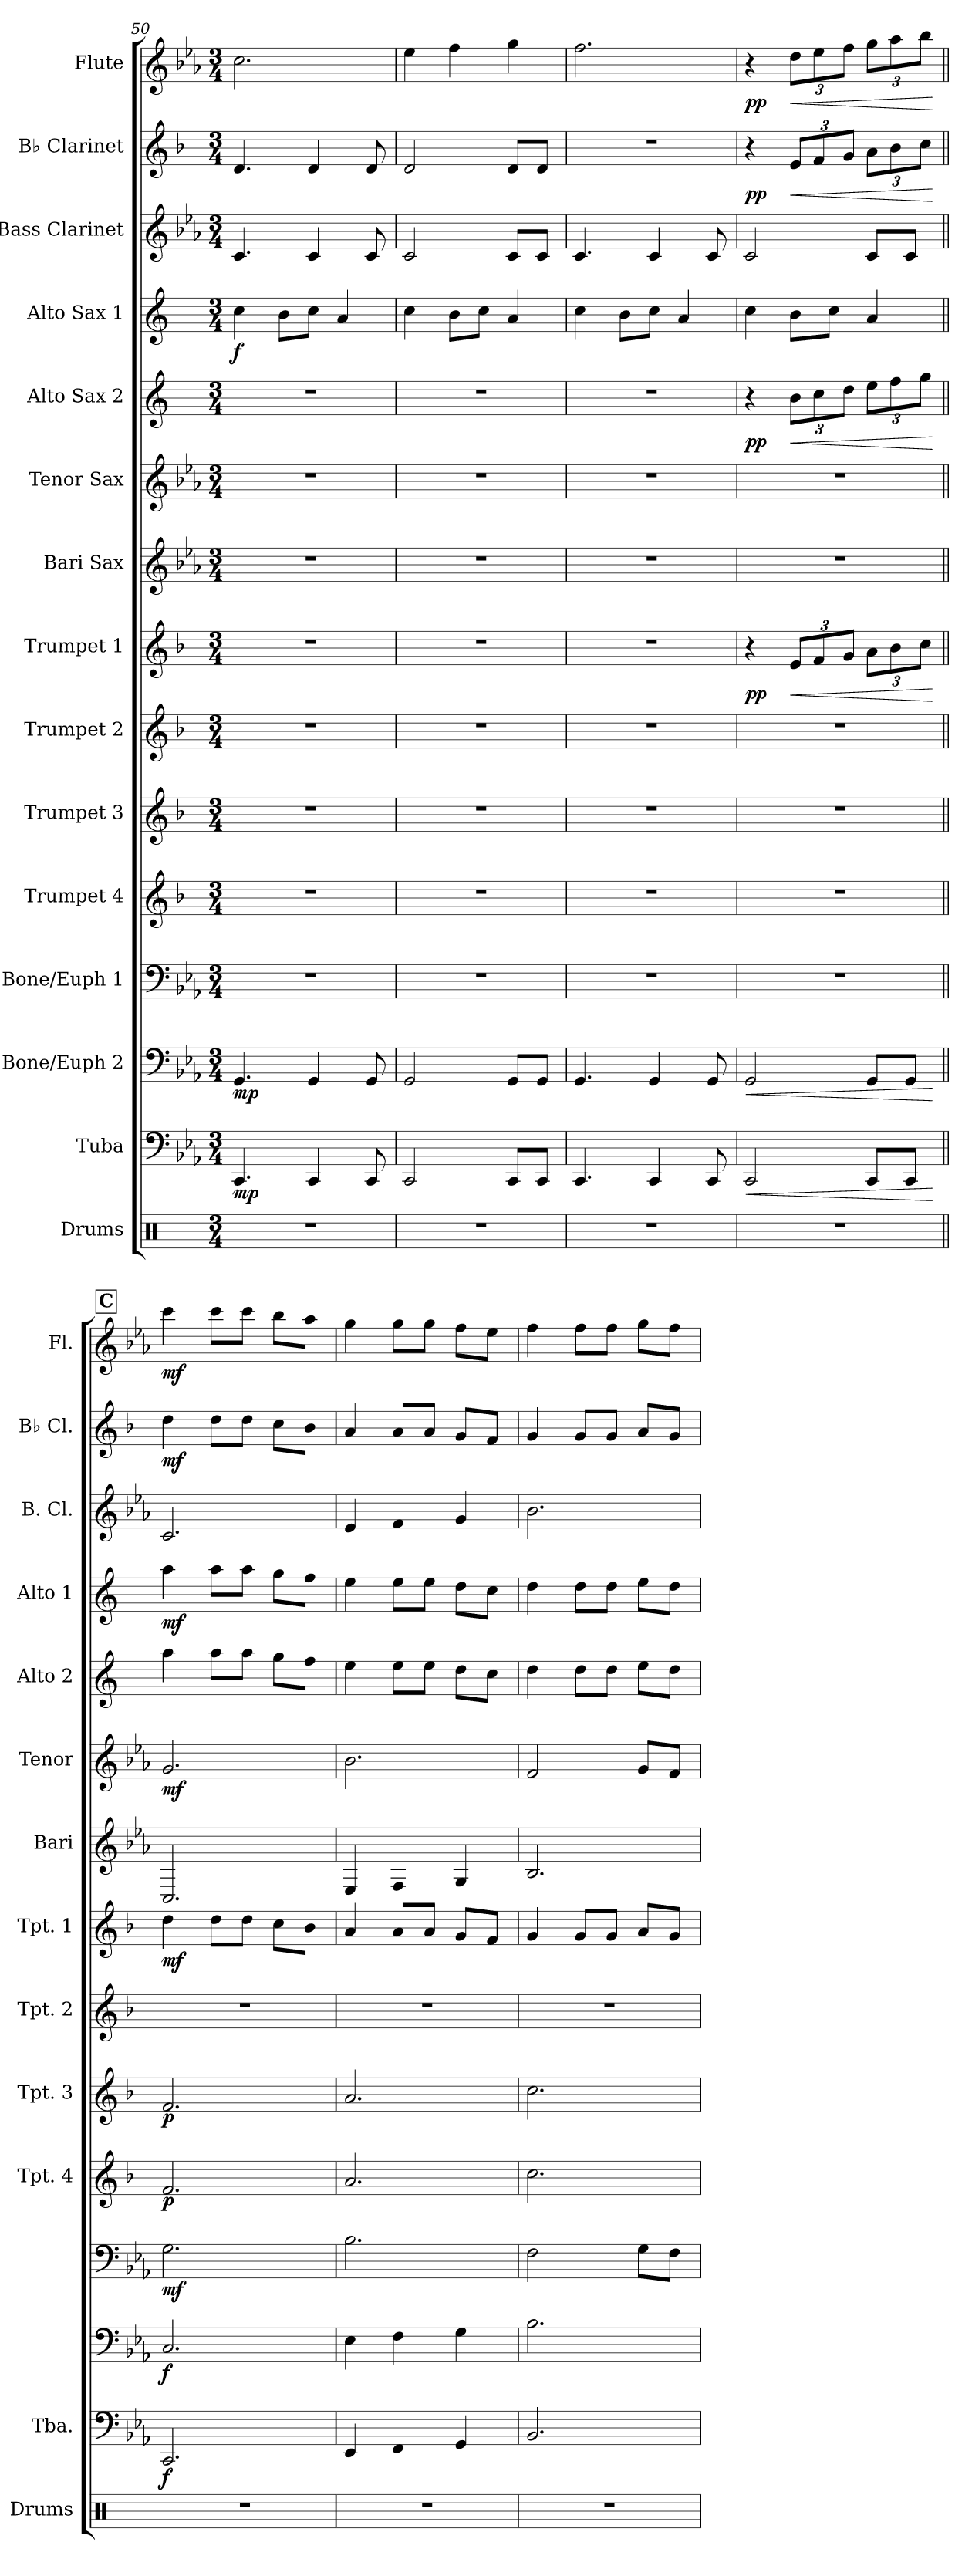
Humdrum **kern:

**kern	**kern	**dynam	**kern	**dynam	**kern	**dynam	**kern	**dynam	**kern	**dynam	**kern	**kern	**dynam	**kern	**kern	**dynam	**kern	**dynam	**kern	**dynam	**kern	**kern	**dynam	**kern	**dynam
*part15	*part14	*part14	*part13	*part13	*part12	*part12	*part11	*part11	*part10	*part10	*part9	*part8	*part8	*part7	*part6	*part6	*part5	*part5	*part4	*part4	*part3	*part2	*part2	*part1	*part1
*staff15	*staff14	*staff14	*staff13	*staff13	*staff12	*staff12	*staff11	*staff11	*staff10	*staff10	*staff9	*staff8	*staff8	*staff7	*staff6	*staff6	*staff5	*staff5	*staff4	*staff4	*staff3	*staff2	*staff2	*staff1	*staff1
*I"Drums	*I"Tuba	*	*I"Bone/Euph 2	*	*I"Bone/Euph 1	*	*I"Trumpet 4	*	*I"Trumpet 3	*	*I"Trumpet 2	*I"Trumpet 1	*	*I"Bari Sax	*I"Tenor Sax	*	*I"Alto Sax 2	*	*I"Alto Sax 1	*	*I"Bass Clarinet	*I"B♭ Clarinet	*	*I"Flute	*
*I'Drums	*I'Tba.	*	*	*	*	*	*I'Tpt. 4	*	*I'Tpt. 3	*	*I'Tpt. 2	*I'Tpt. 1	*	*I'Bari	*I'Tenor	*	*I'Alto 2	*	*I'Alto 1	*	*I'B. Cl.	*I'B♭ Cl.	*	*I'Fl.	*
!!LO:PB:g=z
*clefX	*clefF4	*	*clefF4	*	*clefF4	*	*clefG2	*	*clefG2	*	*clefG2	*clefG2	*	*clefG2	*clefG2	*	*clefG2	*	*clefG2	*	*clefG2	*clefG2	*	*clefG2	*
*	*	*	*	*	*	*	*ITrd1c2	*	*ITrd1c2	*	*ITrd1c2	*ITrd1c2	*	*ITrd12c21	*ITrd8c14	*	*ITrd5c9	*	*ITrd5c9	*	*ITrd8c14	*ITrd1c2	*	*	*
*k[]	*k[b-e-a-]	*	*k[b-e-a-]	*	*k[b-e-a-]	*	*k[b-e-a-]	*	*k[b-e-a-]	*	*k[b-e-a-]	*k[b-e-a-]	*	*k[b-e-a-]	*k[b-e-a-]	*	*k[b-e-a-]	*	*k[b-e-a-]	*	*k[b-e-a-]	*k[b-e-a-]	*	*k[b-e-a-]	*
*M3/4	*M3/4	*	*M3/4	*	*M3/4	*	*M3/4	*	*M3/4	*	*M3/4	*M3/4	*	*M3/4	*M3/4	*	*M3/4	*	*M3/4	*	*M3/4	*M3/4	*	*M3/4	*
=50	=50	=50	=50	=50	=50	=50	=50	=50	=50	=50	=50	=50	=50	=50	=50	=50	=50	=50	=50	=50	=50	=50	=50	=50	=50
!	!	!LO:DY:b	!	!LO:DY:b	!	!	!	!	!	!	!	!	!	!	!	!	!	!	!	!LO:DY:b	!	!	!	!	!
2.r	4.CC/	mp	4.GG/	mp	2.r	.	2.r	.	2.r	.	2.r	2.r	.	2.r	2.r	.	2.r	.	4e-\	f	4.C/	4.c/	.	2.cc\	.
.	.	.	.	.	.	.	.	.	.	.	.	.	.	.	.	.	.	.	8d\L	.	.	.	.	.	.
.	4CC/	.	4GG/	.	.	.	.	.	.	.	.	.	.	.	.	.	.	.	8e-\J	.	4C/	4c/	.	.	.
.	.	.	.	.	.	.	.	.	.	.	.	.	.	.	.	.	.	.	4c/	.	.	.	.	.	.
.	8CC/	.	8GG/	.	.	.	.	.	.	.	.	.	.	.	.	.	.	.	.	.	8C/	8c/	.	.	.
=51	=51	=51	=51	=51	=51	=51	=51	=51	=51	=51	=51	=51	=51	=51	=51	=51	=51	=51	=51	=51	=51	=51	=51	=51	=51
2.r	2CC/	.	2GG/	.	2.r	.	2.r	.	2.r	.	2.r	2.r	.	2.r	2.r	.	2.r	.	4e-\	.	2C/	2c/	.	4ee-\	.
.	.	.	.	.	.	.	.	.	.	.	.	.	.	.	.	.	.	.	8d\L	.	.	.	.	4ff\	.
.	.	.	.	.	.	.	.	.	.	.	.	.	.	.	.	.	.	.	8e-\J	.	.	.	.	.	.
.	8CC/L	.	8GG/L	.	.	.	.	.	.	.	.	.	.	.	.	.	.	.	4c/	.	8C/L	8c/L	.	4gg\	.
.	8CC/J	.	8GG/J	.	.	.	.	.	.	.	.	.	.	.	.	.	.	.	.	.	8C/J	8c/J	.	.	.
=52	=52	=52	=52	=52	=52	=52	=52	=52	=52	=52	=52	=52	=52	=52	=52	=52	=52	=52	=52	=52	=52	=52	=52	=52	=52
2.r	4.CC/	.	4.GG/	.	2.r	.	2.r	.	2.r	.	2.r	2.r	.	2.r	2.r	.	2.r	.	4e-\	.	4.C/	2.r	.	2.ff\	.
.	.	.	.	.	.	.	.	.	.	.	.	.	.	.	.	.	.	.	8d\L	.	.	.	.	.	.
.	4CC/	.	4GG/	.	.	.	.	.	.	.	.	.	.	.	.	.	.	.	8e-\J	.	4C/	.	.	.	.
.	.	.	.	.	.	.	.	.	.	.	.	.	.	.	.	.	.	.	4c/	.	.	.	.	.	.
.	8CC/	.	8GG/	.	.	.	.	.	.	.	.	.	.	.	.	.	.	.	.	.	8C/	.	.	.	.
=53	=53	=53	=53	=53	=53	=53	=53	=53	=53	=53	=53	=53	=53	=53	=53	=53	=53	=53	=53	=53	=53	=53	=53	=53	=53
!	!	!LO:HP:b	!	!LO:HP:b	!	!	!	!	!	!	!	!	!LO:DY:b	!	!	!	!	!LO:DY:b	!	!	!	!	!LO:DY:b	!	!LO:DY:b
2.r	2CC/	<	2GG/	<	2.r	.	2.r	.	2.r	.	2.r	4r	pp	2.r	2.r	.	4r	pp	4e-\	.	2C/	4r	pp	4r	pp
*	*	*	*	*	*	*	*	*	*	*	*	*Xbrackettup	*	*	*	*	*	*	*	*	*	*	*	*	*
!	!	!	!	!	!	!	!	!	!	!	!	!	!LO:HP:b	!	!	!	!	!	!	!	!	!	!	!	!
*	*	*	*	*	*	*	*	*	*	*	*	*	*	*	*	*	*Xbrackettup	*	*	*	*	*	*	*	*
!	!	!	!	!	!	!	!	!	!	!	!	!	!	!	!	!	!	!LO:HP:b	!	!	!	!	!	!	!
*	*	*	*	*	*	*	*	*	*	*	*	*	*	*	*	*	*	*	*	*	*	*Xbrackettup	*	*	*
!	!	!	!	!	!	!	!	!	!	!	!	!	!	!	!	!	!	!	!	!	!	!	!LO:HP:b	!	!
*	*	*	*	*	*	*	*	*	*	*	*	*	*	*	*	*	*	*	*	*	*	*	*	*Xbrackettup	*
!	!	!	!	!	!	!	!	!	!	!	!	!	!	!	!	!	!	!	!	!	!	!	!	!	!LO:HP:b
.	.	.	.	.	.	.	.	.	.	.	.	12d/L	<	.	.	.	12d\L	<	8d\L	.	.	12d/L	<	12dd\L	<
.	.	.	.	.	.	.	.	.	.	.	.	12e-/	.	.	.	.	12e-\	.	.	.	.	12e-/	.	12ee-\	.
.	.	.	.	.	.	.	.	.	.	.	.	.	.	.	.	.	.	.	8e-\J	.	.	.	.	.	.
.	.	.	.	.	.	.	.	.	.	.	.	12f/J	.	.	.	.	12f\J	.	.	.	.	12f/J	.	12ff\J	.
.	8CC/L	.	8GG/L	.	.	.	.	.	.	.	.	12g\L	.	.	.	.	12g\L	.	4c/	.	8C/L	12g\L	.	12gg\L	.
.	.	.	.	.	.	.	.	.	.	.	.	12a-\	.	.	.	.	12a-\	.	.	.	.	12a-\	.	12aa-\	.
.	8CC/J	.	8GG/J	.	.	.	.	.	.	.	.	.	.	.	.	.	.	.	.	.	8C/J	.	.	.	.
.	.	.	.	.	.	.	.	.	.	.	.	12b-\J	.	.	.	.	12b-\J	.	.	.	.	12b-\J	.	12bb-\J	.
.	.	[	.	[	.	.	.	.	.	.	.	.	[	.	.	.	.	[	.	.	.	.	[	.	[
!!LO:REH:place=s1:a:B:fs=14:t=C
=54||	=54||	=54||	=54||	=54||	=54||	=54||	=54||	=54||	=54||	=54||	=54||	=54||	=54||	=54||	=54||	=54||	=54||	=54||	=54||	=54||	=54||	=54||	=54||	=54||	=54||
!	!	!LO:DY:b	!	!LO:DY:b	!	!LO:DY:b	!	!LO:DY:b	!	!LO:DY:b	!	!	!LO:DY:b	!	!	!LO:DY:b	!	!	!	!LO:DY:b	!	!	!LO:DY:b	!	!LO:DY:b
2.r	2.CC/	f	2.C/	f	2.G\	mf	2.e-/	p	2.e-/	p	2.r	4cc\	mf	2.CC/	2.G/	mf	4cc\	.	4cc\	mf	2.C/	4cc\	mf	4ccc\	mf
.	.	.	.	.	.	.	.	.	.	.	.	8cc\L	.	.	.	.	8cc\L	.	8cc\L	.	.	8cc\L	.	8ccc\L	.
.	.	.	.	.	.	.	.	.	.	.	.	8cc\J	.	.	.	.	8cc\J	.	8cc\J	.	.	8cc\J	.	8ccc\J	.
.	.	.	.	.	.	.	.	.	.	.	.	8b-\L	.	.	.	.	8b-\L	.	8b-\L	.	.	8b-\L	.	8bb-\L	.
.	.	.	.	.	.	.	.	.	.	.	.	8a-\J	.	.	.	.	8a-\J	.	8a-\J	.	.	8a-\J	.	8aa-\J	.
=55	=55	=55	=55	=55	=55	=55	=55	=55	=55	=55	=55	=55	=55	=55	=55	=55	=55	=55	=55	=55	=55	=55	=55	=55	=55
2.r	4EE-/	.	4E-\	.	2.B-\	.	2.g/	.	2.g/	.	2.r	4g/	.	4EE-/	2.B-\	.	4g\	.	4g\	.	4E-/	4g/	.	4gg\	.
.	4FF/	.	4F\	.	.	.	.	.	.	.	.	8g/L	.	4FF/	.	.	8g\L	.	8g\L	.	4F/	8g/L	.	8gg\L	.
.	.	.	.	.	.	.	.	.	.	.	.	8g/J	.	.	.	.	8g\J	.	8g\J	.	.	8g/J	.	8gg\J	.
.	4GG/	.	4G\	.	.	.	.	.	.	.	.	8f/L	.	4GG/	.	.	8f\L	.	8f\L	.	4G/	8f/L	.	8ff\L	.
.	.	.	.	.	.	.	.	.	.	.	.	8e-/J	.	.	.	.	8e-\J	.	8e-\J	.	.	8e-/J	.	8ee-\J	.
=56	=56	=56	=56	=56	=56	=56	=56	=56	=56	=56	=56	=56	=56	=56	=56	=56	=56	=56	=56	=56	=56	=56	=56	=56	=56
2.r	2.BB-/	.	2.B-\	.	2F\	.	2.b-\	.	2.b-\	.	2.r	4f/	.	2.BB-/	2F/	.	4f\	.	4f\	.	2.B-\	4f/	.	4ff\	.
.	.	.	.	.	.	.	.	.	.	.	.	8f/L	.	.	.	.	8f\L	.	8f\L	.	.	8f/L	.	8ff\L	.
.	.	.	.	.	.	.	.	.	.	.	.	8f/J	.	.	.	.	8f\J	.	8f\J	.	.	8f/J	.	8ff\J	.
.	.	.	.	.	8G\L	.	.	.	.	.	.	8g/L	.	.	8G/L	.	8g\L	.	8g\L	.	.	8g/L	.	8gg\L	.
.	.	.	.	.	8F\J	.	.	.	.	.	.	8f/J	.	.	8F/J	.	8f\J	.	8f\J	.	.	8f/J	.	8ff\J	.
=	=	=	=	=	=	=	=	=	=	=	=	=	=	=	=	=	=	=	=	=	=	=	=	=	=
*-	*-	*-	*-	*-	*-	*-	*-	*-	*-	*-	*-	*-	*-	*-	*-	*-	*-	*-	*-	*-	*-	*-	*-	*-	*-
